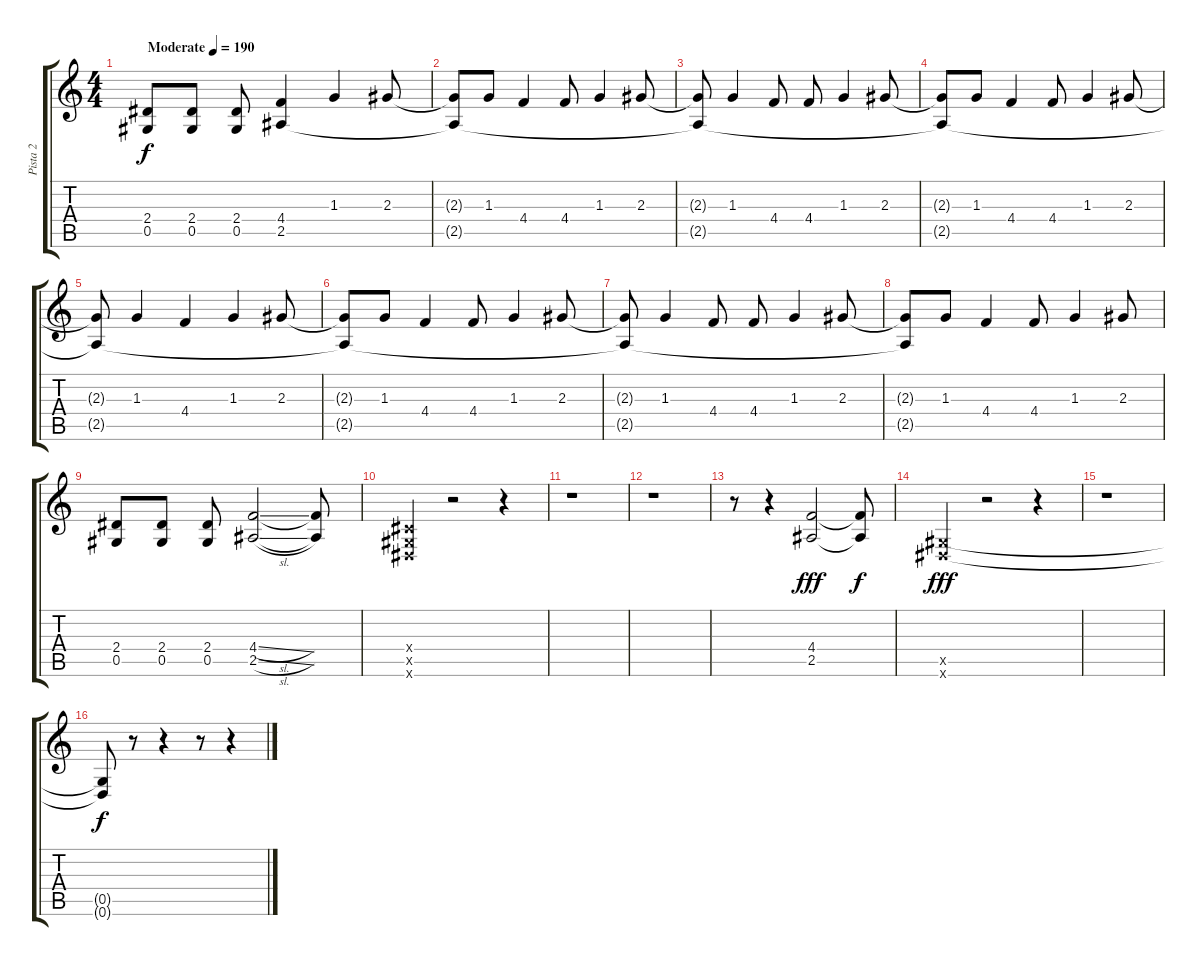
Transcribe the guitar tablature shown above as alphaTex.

\track ("Pista 2" "Pista 2") {instrument distortionguitar}
\staff {score tabs}
\tuning (Eb4 Bb3 Gb3 Db3 Ab2 Eb2) {hide}
\ts (4 4)
\tempo (190 "Moderate")
\clef g2
\ks c
(2.4 0.5).8{dy f instrument distortionguitar} (2.4 0.5).8 (2.4 0.5).8 (4.4 2.5).4 1.3.4{instrument electricguitarclean} 2.3.8 |
(2.3{t} 2.5{t}).8{volume 14 instrument electricguitarclean} 1.3.8 4.4.4 4.4.8 1.3.4 2.3.8 |
(2.3{t} 2.5{t}).8 1.3.4 4.4.8 4.4.8 1.3.4 2.3.8 |
(2.3{t} 2.5{t}).8 1.3.8 4.4.4 4.4.8 1.3.4 2.3.8 |
(2.3{t} 2.5{t}).8 1.3.4 4.4.4 1.3.4 2.3.8 |
(2.3{t} 2.5{t}).8 1.3.8 4.4.4 4.4.8 1.3.4 2.3.8 |
(2.3{t} 2.5{t}).8 1.3.4 4.4.8 4.4.8 1.3.4 2.3.8 |
(2.3{t} 2.5{t}).8 1.3.8 4.4.4 4.4.8 1.3.4 2.3.8 |
(2.4 0.5).8{instrument distortionguitar} (2.4 0.5).8 (2.4 0.5).8 (4.4{sl} 2.5{sl}).2 (4.4{t} 2.5{t}).8 |
(0.4{x} 0.5{x} 0.6{x}).4 r.2 r.4 |
r.1 |
r.1 |
r.8 r.4 (4.4 2.5).2{dy fff} (4.4{t} 2.5{t}).8{dy f} |
(0.5{x} 0.6{x}).4{dy fff} r.2 r.4 |
r.1 |
(0.5{t} 0.6{t}).8{dy f} r.8{instrument distortionguitar} r.4 r.8 r.4
